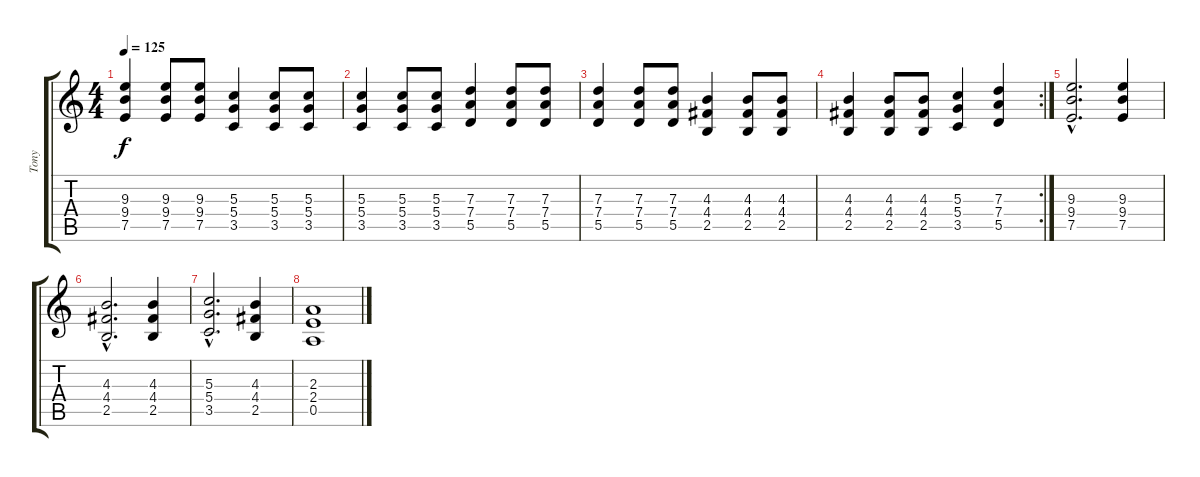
\track ("Tony" "Tony") {instrument distortionguitar}
\staff {score tabs}
\tuning (E4 B3 G3 D3 A2 E2) {hide}
\ts (4 4)
\tempo 125
\clef g2
\ks c
(9.3 9.4 7.5).4{dy f} (9.3 9.4 7.5).8 (9.3 9.4 7.5).8 (5.3 5.4 3.5).4 (5.3 5.4 3.5).8 (5.3 5.4 3.5).8 |
(5.3 5.4 3.5).4 (5.3 5.4 3.5).8 (5.3 5.4 3.5).8 (7.3 7.4 5.5).4 (7.3 7.4 5.5).8 (7.3 7.4 5.5).8 |
(7.3 7.4 5.5).4 (7.3 7.4 5.5).8 (7.3 7.4 5.5).8 (4.3 4.4 2.5).4 (4.3 4.4 2.5).8 (4.3 4.4 2.5).8 |
\rc 2
(4.3 4.4 2.5).4 (4.3 4.4 2.5).8 (4.3 4.4 2.5).8 (5.3 5.4 3.5).4 (7.3 7.4 5.5).4 |
(9.3{hac} 9.4{hac} 7.5{hac}).2{d} (9.3 9.4 7.5).4 |
(4.3{hac} 4.4{hac} 2.5{hac}).2{d} (4.3 4.4 2.5).4 |
(5.3{hac} 5.4{hac} 3.5{hac}).2{d} (4.3 4.4 2.5).4 |
(2.3 2.4 0.5).1
